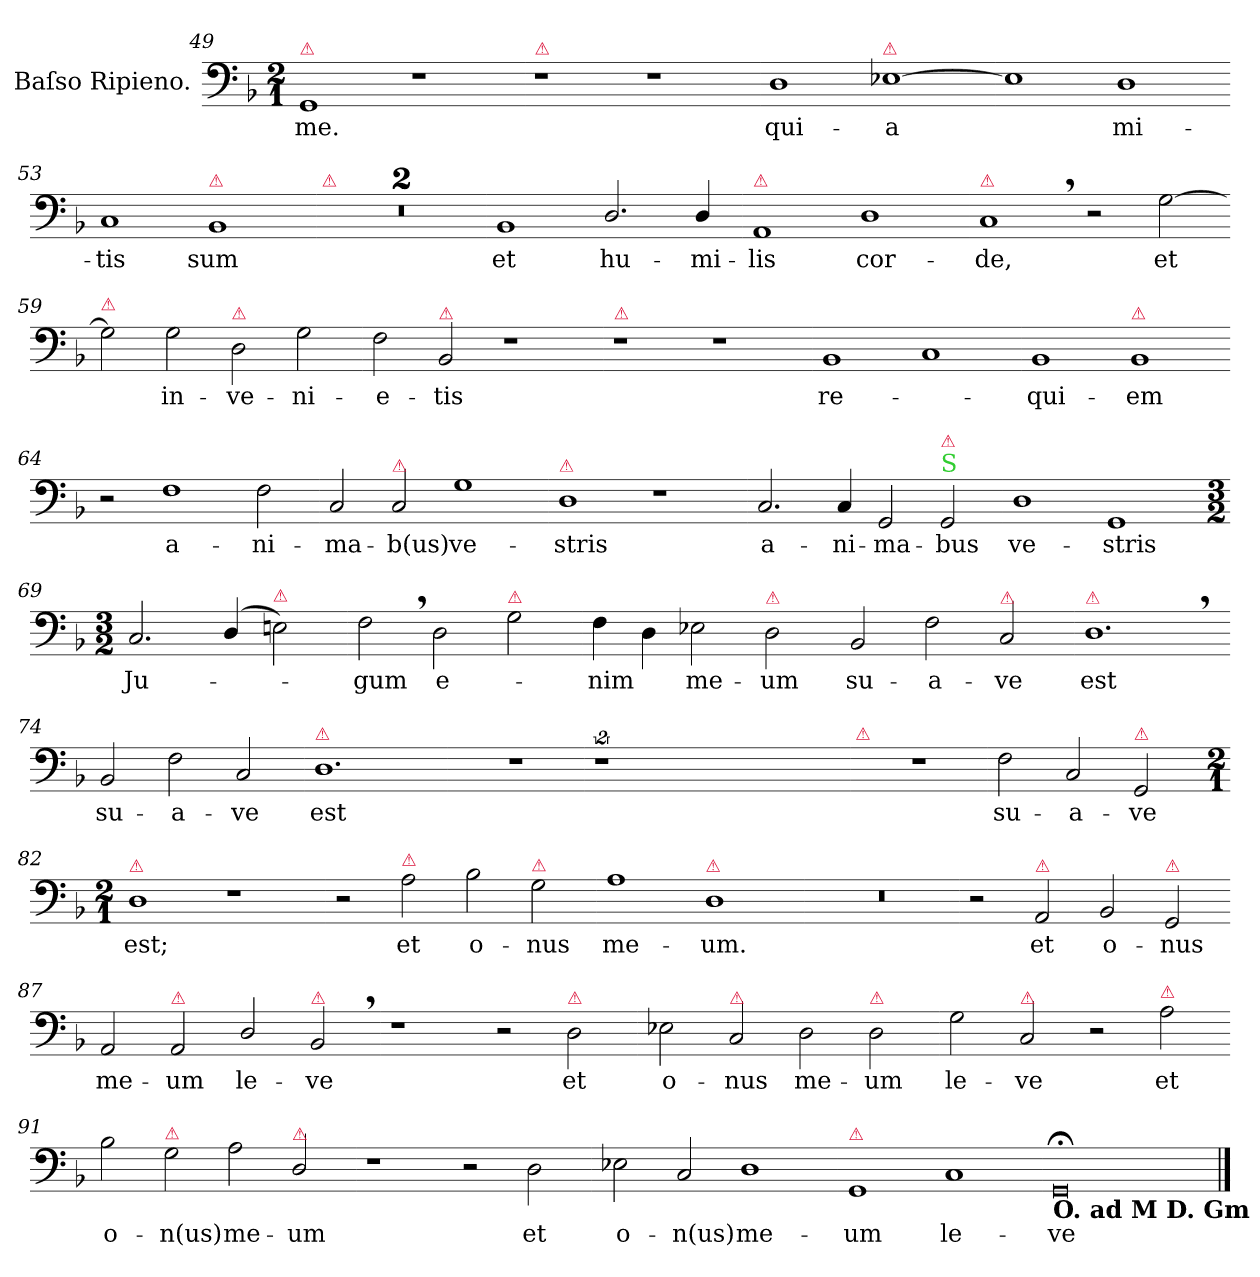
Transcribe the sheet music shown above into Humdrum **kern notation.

**kern	**text
*part1	*part1
*staff1	*staff1
*I"Baſso Ripieno.	*
*clefF4	*
*k[b-]	*
*M2/1	*
=49	=49
!LO:TX:a:color=crimson:t=⚠	!
1GG	me.
1r	.
=50-	=50-
!LO:TX:a:color=crimson:t=⚠	!
1r	.
1r	.
=51-	=51-
1D	qui-
!LO:TX:a:color=crimson:t=⚠	!
[1E-X	-a
=52-	=52-
1E-]	.
1D	mi-
=53-	=53-
1C	-tis
!LO:TX:a:color=crimson:t=⚠	!
1BB-	sum
=54-	=54-
!LO:TX:a:color=crimson:t=⚠	!
0r	.
=55-	=55-
0r	.
=56-	=56-
1BB-	et
2.D/	hu-
4D/	-mi-
=57-	=57-
!LO:TX:a:color=crimson:t=⚠	!
1AA	-lis
1D	cor-
=58-	=58-
!LO:TX:a:color=crimson:t=⚠	!
1C,<	-de,
2r	.
[2G\	et
=59-	=59-
!LO:TX:a:color=crimson:t=⚠	!
2G\]	.
2G\	in-
!LO:TX:a:color=crimson:t=⚠	!
2D\	-ve-
2G\	-ni-
=60-	=60-
2F\	-e-
!LO:TX:a:color=crimson:t=⚠	!
2BB-/	-tis
1r	.
=61-	=61-
!LO:TX:a:color=crimson:t=⚠	!
1r	.
1r	.
=62-	=62-
1BB-	re-
1C	.
=63-	=63-
1BB-	-qui-
!LO:TX:a:color=crimson:t=⚠	!
1BB-	-em
=64-	=64-
2r	.
1F	a-
2F\	-ni-
=65-	=65-
2C/	-ma-
!LO:TX:a:color=crimson:t=⚠	!
2C/	-b(us)
1G	ve-
=66-	=66-
!LO:TX:a:color=crimson:t=⚠	!
1D	-stris
1r	.
=67-	=67-
2.C/	a-
4C/	-ni-
2GG/	-ma-
!LO:TX:a:color=limegreen:t=S	!
!LO:TX:a:color=crimson:t=⚠	!
2GG/	-bus
=68-	=68-
1D	ve-
1GG	-stris
=69-	=69-
*M3/2	*
2.C/	Ju-
(<4D/	.
!LO:TX:a:color=crimson:t=⚠	!
2En\)	.
=70-	=70-
2F,<\	-gum
2D\	e-
!LO:TX:a:color=crimson:t=⚠	!
2G\	.
=71-	=71-
4F\	-nim
4D\	.
2E-X\	me-
!LO:TX:a:color=crimson:t=⚠	!
2D\	-um
=72-	=72-
2BB-/	su-
2F\	-a-
!LO:TX:a:color=crimson:t=⚠	!
2C/	-ve
=73-	=73-
!LO:TX:a:color=crimson:t=⚠	!
1.D,<	est
=74-	=74-
2BB-/	su-
2F\	-a-
2C/	-ve
=75-	=75-
!LO:TX:a:color=crimson:t=⚠	!
1.D	est
=76-	=76-
1.r	.
=77-	=77-
2%9r	.
=80-	=80-
!LO:TX:a:color=crimson:t=⚠	!
1.r	.
=81-	=81-
2F\	su-
2C/	-a-
!LO:TX:a:color=crimson:t=⚠	!
2GG/	-ve
=82-	=82-
*M2/1	*
!LO:TX:a:color=crimson:t=⚠	!
1D	est;
1r	.
=83-	=83-
2r	.
!LO:TX:a:color=crimson:t=⚠	!
2A\	et
2B-\	o-
!LO:TX:a:color=crimson:t=⚠	!
2G\	-nus
=84-	=84-
1A	me-
!LO:TX:a:color=crimson:t=⚠	!
1D	-um.
=85-	=85-
0r	.
=86-	=86-
2r	.
!LO:TX:a:color=crimson:t=⚠	!
2AA/	et
2BB-/	o-
!LO:TX:a:color=crimson:t=⚠	!
2GG/	-nus
=87-	=87-
2AA/	me-
!LO:TX:a:color=crimson:t=⚠	!
2AA/	-um
2D/	le-
!LO:TX:a:color=crimson:t=⚠	!
2BB-,</	-ve
=88-	=88-
1r	.
2r	.
!LO:TX:a:color=crimson:t=⚠	!
2D\	et
=89-	=89-
2E-X\	o-
!LO:TX:a:color=crimson:t=⚠	!
2C/	-nus
2D\	me-
!LO:TX:a:color=crimson:t=⚠	!
2D\	-um
=90-	=90-
2G\	le-
!LO:TX:a:color=crimson:t=⚠	!
2C/	-ve
2r	.
!LO:TX:a:color=crimson:t=⚠	!
2A\	et
=91-	=91-
2B-\	o-
!LO:TX:a:color=crimson:t=⚠	!
2G\	-n(us)
2A\	me-
!LO:TX:a:color=crimson:t=⚠	!
2D/	-um
=92-	=92-
1r	.
2r	.
!	!LO:LY:i
2D\	et
=93-	=93-
!	!LO:LY:i
2E-X\	o-
!	!LO:LY:i
2C/	-n(us)
!	!LO:LY:i
1D	me-
=94-	=94-
!LO:TX:a:color=crimson:t=⚠	!
!	!LO:LY:i
1GG	-um
1C	le-
=95-	=95-
!LO:TX:b:B:t=O. ad M D. Gm	!
0GG;<	-ve
==	==
*-	*-
